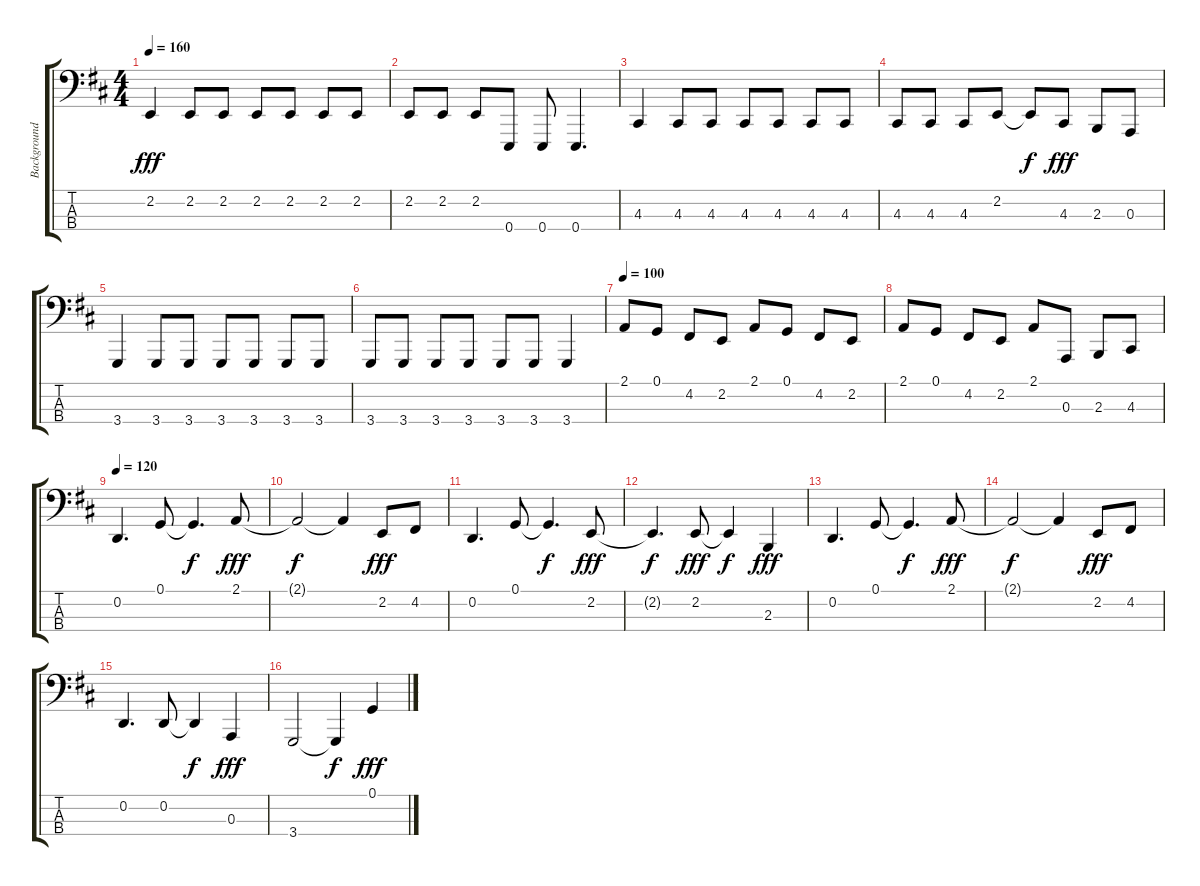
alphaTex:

\track ("Background Piano" "Background") {instrument acousticgrandpiano}
\staff {score tabs}
\tuning (G2 D2 A1 E1) {hide}
\ts (4 4)
\tempo 160
\clef f4
\ks d
2.2.4{dy fff} 2.2.8 2.2.8 2.2.8 2.2.8 2.2.8 2.2.8 |
2.2.8 2.2.8 2.2.8 0.4.8 0.4.8 0.4.4{d} |
4.3.4 4.3.8 4.3.8 4.3.8 4.3.8 4.3.8 4.3.8 |
4.3.8 4.3.8 4.3.8 2.2.8 2.2{t}.8{dy f} 4.3.8{dy fff} 2.3.8 0.3.8 |
3.4.4 3.4.8 3.4.8 3.4.8 3.4.8 3.4.8 3.4.8 |
3.4.8 3.4.8 3.4.8 3.4.8 3.4.8 3.4.8 3.4.4 |
\tempo 100
2.1.8 0.1.8 4.2.8 2.2.8 2.1.8 0.1.8 4.2.8 2.2.8 |
2.1.8 0.1.8 4.2.8 2.2.8 2.1.8 0.3.8 2.3.8 4.3.8 |
\tempo 120
0.2.4{d} 0.1.8 0.1{t}.4{d dy f} 2.1.8{dy fff} |
2.1{t}.2{dy f} 2.1{t}.4 2.2.8{dy fff} 4.2.8 |
0.2.4{d} 0.1.8 0.1{t}.4{d dy f} 2.2.8{dy fff} |
2.2{t}.4{d dy f} 2.2.8{dy fff} 2.2{t}.4{dy f} 2.3.4{dy fff} |
0.2.4{d} 0.1.8 0.1{t}.4{d dy f} 2.1.8{dy fff} |
2.1{t}.2{dy f} 2.1{t}.4 2.2.8{dy fff} 4.2.8 |
0.2.4{d} 0.2.8 0.2{t}.4{dy f} 0.3.4{dy fff} |
3.4.2 3.4{t}.4{dy f} 0.1.4{dy fff}
